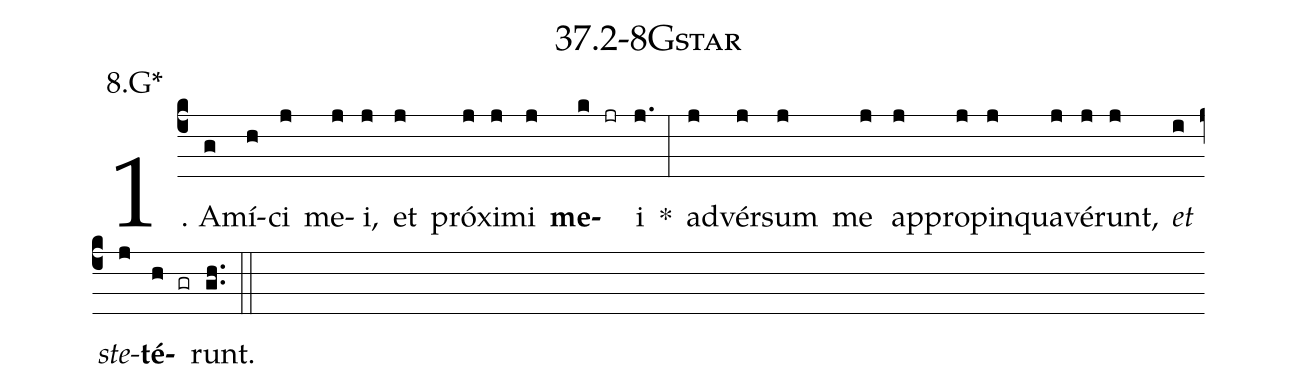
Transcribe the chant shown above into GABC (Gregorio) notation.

name: 37.2-8Gstar;
annotation: 8.G*;
%%
(c4)1. A(g)mí(h)ci(j) me(j)i,(j) et(j) pró(j)xi(j)mi(j) <b>me</b>(k jr)i(j.) *(:) ad(j)vér(j)sum(j) me(j) ap(j)pro(j)pin(j)qua(j)vé(j)runt,(j) <i>et</i>(i) <i>ste</i>(j)<b>té</b>(h gr)runt.(gh..) (::)


%E(j) u(j) o(i) u(j) a(h) e.(gh..) (::)
